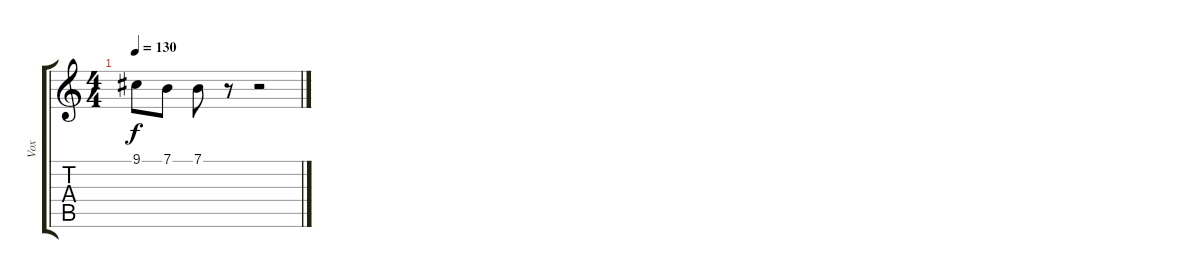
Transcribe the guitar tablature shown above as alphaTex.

\track ("Vox" "Vox") {mute instrument flute}
\staff {score tabs}
\tuning (E4 B3 G3 D3 A2 E2) {hide}
\ts (4 4)
\tempo 130
\clef g2
\ks c
9.1.8{dy f} 7.1.8 7.1.8 r.8 r.2
